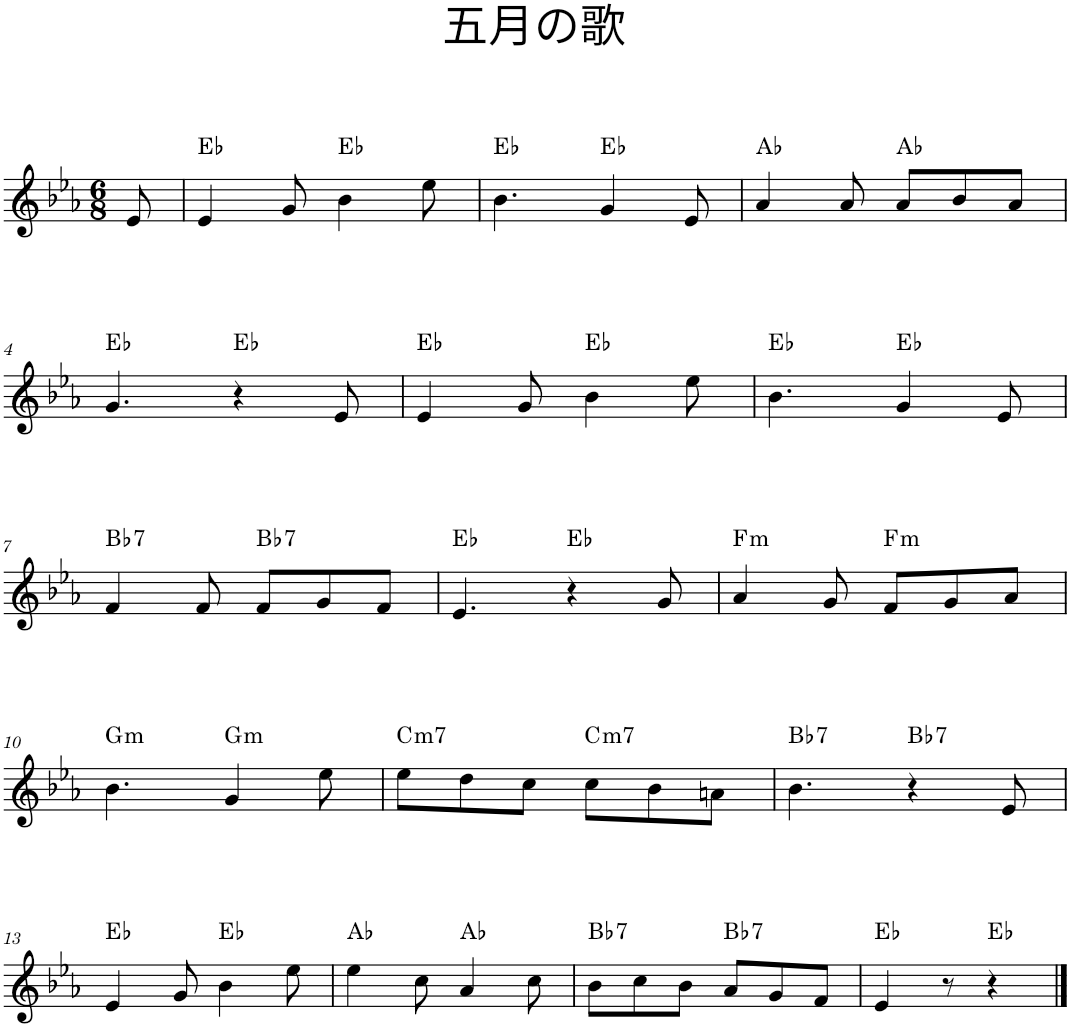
**kern	**harte
*part1	*part1
*staff1	*
*I"Piano	*
*I'Pno.	*
*clefG2	*
*k[b-e-a-]	*
*M6/8	*
=	=
8e-/	.
=1	=1
4e-/	Eb:maj
8g/	.
4b-\	Eb:maj
8ee-\	.
=2	=2
4.b-\	Eb:maj
4g/	Eb:maj
8e-/	.
=3	=3
4a-/	Ab:maj
8a-/	.
8a-/L	Ab:maj
8b-/	.
8a-/J	.
!!LO:LB:g=z
=4	=4
4.g/	Eb:maj
4r	Eb:maj
8e-/	.
=5	=5
4e-/	Eb:maj
8g/	.
4b-\	Eb:maj
8ee-\	.
=6	=6
4.b-\	Eb:maj
4g/	Eb:maj
8e-/	.
!!LO:LB:g=z
=7	=7
!	!LO:H:kt=7
4f/	Bb:7
8f/	.
!	!LO:H:kt=7
8f/L	Bb:7
8g/	.
8f/J	.
=8	=8
4.e-/	Eb:maj
4r	Eb:maj
8g/	.
=9	=9
!	!LO:H:kt=m
4a-/	F:min
8g/	.
!	!LO:H:kt=m
8f/L	F:min
8g/	.
8a-/J	.
!!LO:LB:g=z
=10	=10
!	!LO:H:kt=m
4.b-\	G:min
!	!LO:H:kt=m
4g/	G:min
8ee-\	.
=11	=11
!	!LO:H:kt=m7
8ee-\L	C:min7
8dd\	.
8cc\J	.
!	!LO:H:kt=m7
8cc\L	C:min7
8b-\	.
8an\J	.
=12	=12
!	!LO:H:kt=7
4.b-\	Bb:7
!	!LO:H:kt=7
4r	Bb:7
8e-/	.
!!LO:LB:g=z
=13	=13
4e-/	Eb:maj
8g/	.
4b-\	Eb:maj
8ee-\	.
=14	=14
4ee-\	Ab:maj
8cc\	.
4a-/	Ab:maj
8cc\	.
=15	=15
!	!LO:H:kt=7
8b-\L	Bb:7
8cc\	.
8b-\J	.
!	!LO:H:kt=7
8a-/L	Bb:7
8g/	.
8f/J	.
=16	=16
4e-/	Eb:maj
8r	.
4r	Eb:maj
==	==
*-	*-
